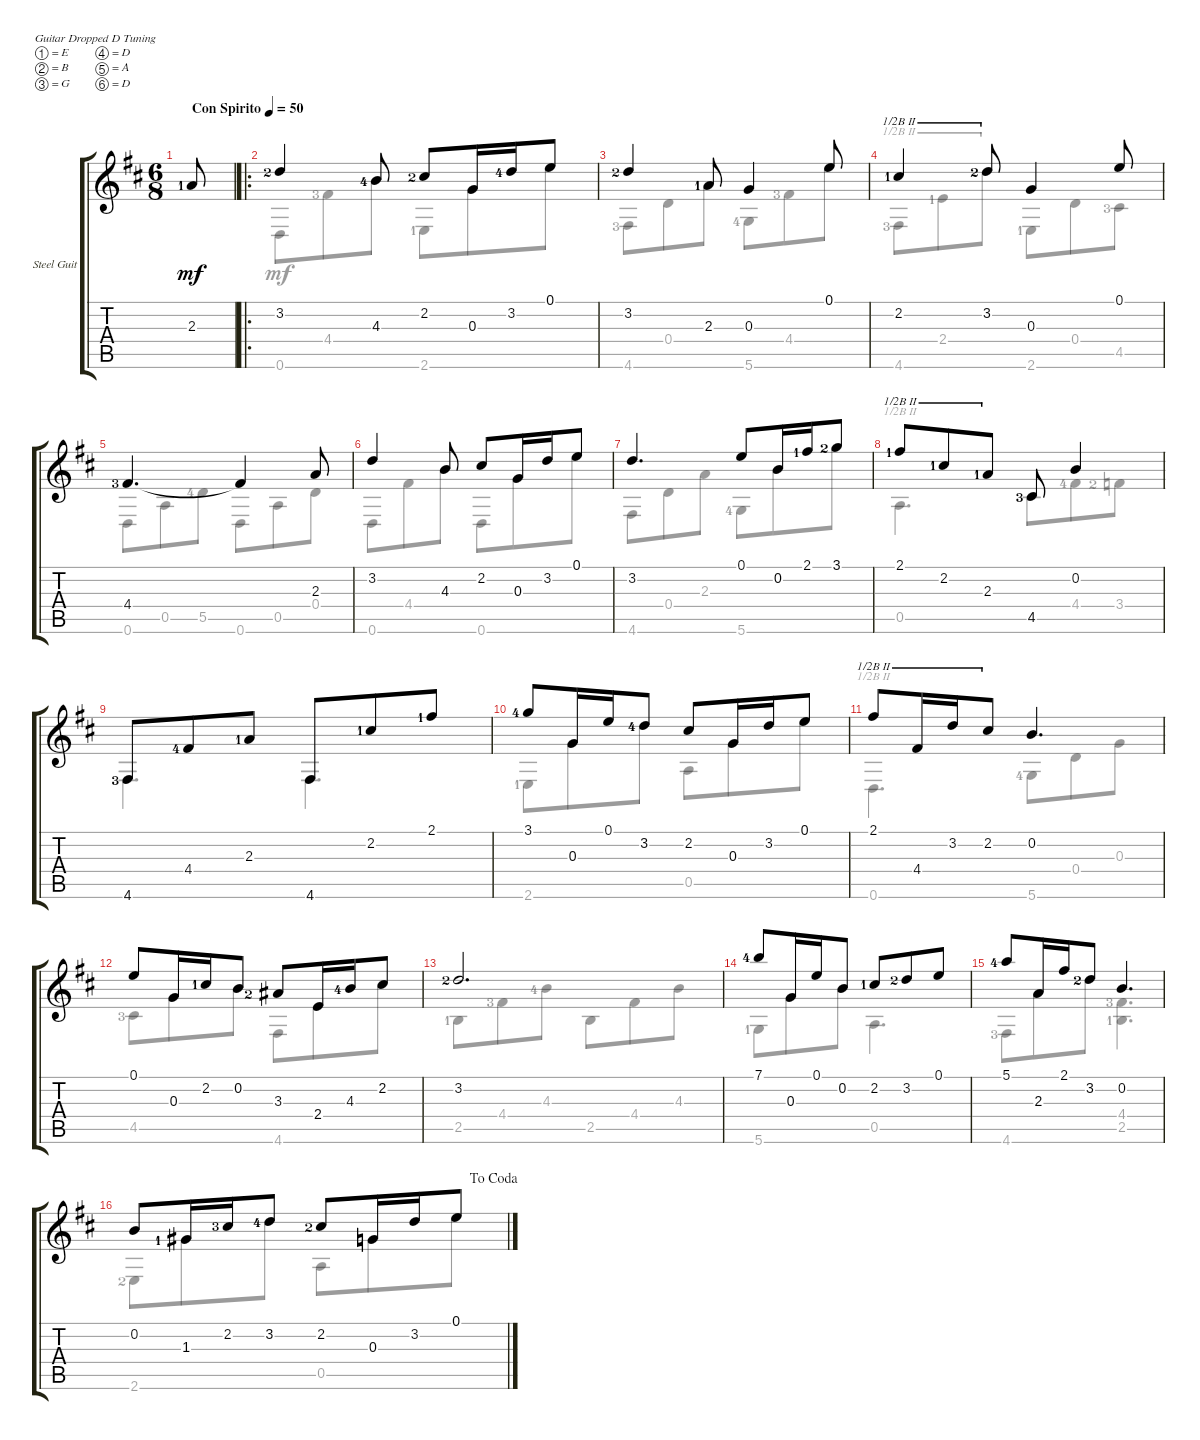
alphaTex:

\defaultSystemsLayout 4
\bracketExtendMode groupsimilarinstruments
\firstSystemTrackNameOrientation horizontal
\otherSystemsTrackNameOrientation horizontal
\track ("Steel Guitar" "Steel Guit") {instrument acousticguitarsteel}
\staff {score tabs}
\tuning (E4 B3 G3 D3 A2 D2)
\voice
\ts (6 8)
\ac
\tempo (50 "Con Spirito")
\clef g2
\ks d
2.3{lf 2}.8{dy mf instrument acousticguitarsteel} |
\ro
3.2{lf 3}.4 4.3{lf 5}.8 2.2{lf 3}.8 0.3.16 3.2{lf 5}.16 0.1.8 |
3.2{lf 3}.4 2.3{lf 2}.8 0.3.4 0.1.8 |
2.2{lf 2}.4{barre (2 half)} 3.2{lf 3}.8{barre (2 half)} 0.3.4 0.1.8 |
4.4{lf 4}.4{d} 4.4{t}.4 2.3.8 |
3.2.4 4.3.8 2.2.8 0.3.16 3.2.16 0.1.8 |
3.2.4{d} 0.1.8 0.2.16 2.1{lf 2}.16 3.1{lf 3}.8 |
2.1{lf 2}.8{barre (2 half)} 2.2{lf 2}.8{barre (2 half)} 2.3{lf 2}.8{barre (2 half)} 4.5{lf 4}.8 0.2.4 |
4.6{lf 4}.8 4.4{lf 5}.8 2.3{lf 2}.8 4.6.8 2.2{lf 2}.8 2.1{lf 2}.8 |
3.1{lf 5}.8 0.3.16 0.1.16 3.2{lf 5}.8 2.2.8 0.3.16 3.2.16 0.1.8 |
2.1.8{barre (2 half)} 4.4.16{barre (2 half)} 3.2.16{barre (2 half)} 2.2.8{barre (2 half)} 0.2.4{d} |
0.1.8 0.3.16 2.2{lf 2}.16 0.2.8 3.3{lf 3}.8 2.4.16 4.3{lf 5}.16 2.2.8 |
3.2{lf 3}.2{d} |
7.1{lf 5}.8 0.3.16 0.1.16 0.2.8 2.2{lf 2}.8 3.2{lf 3}.8 0.1.8 |
5.1{lf 5}.8 2.3.16 2.1.16 3.2{lf 3}.8 0.2.4{d} |
\jump dacoda
0.2.8 1.3{lf 2}.16 2.2{lf 4}.16 3.2{lf 5}.8 2.2{lf 3}.8 0.3.16 3.2.16 0.1.8
\voice
\clef g2
\ottava regular
\simile none
\ks d
|
0.6.8 4.4{lf 4}.8 4.3{lf 5}.8 2.6{lf 2}.8 0.3.8 0.1.8 |
4.6{lf 4}.8 0.4.8 2.3{lf 2}.8 5.6{lf 5}.8 4.4{lf 4}.8 0.1.8 |
4.6{lf 4}.8{barre (2 half)} 2.4{lf 2}.8{barre (2 half)} 3.2{lf 3}.8{barre (2 half)} 2.6{lf 2}.8 0.4.8 4.5{lf 4}.8 |
0.6.8 0.5.8 5.5{lf 5}.8 0.6.8 0.5.8 0.4.8 |
0.6.8 4.4.8 4.3.8 0.6.8 0.3.8 0.1.8 |
4.6.8 0.4.8 2.3.8 5.6{lf 5}.8 0.2.8 3.1{lf 3}.8 |
0.5.4{d barre (2 half)} 4.5{lf 4}.8 4.4{lf 5}.8 3.4{lf 3}.8 |
4.6{lf 4}.4{d} 4.6.4{d} |
2.6{lf 2}.8 0.3.8 3.2{lf 5}.8 0.5.8 0.3.8 0.1.8 |
0.6.4{d barre (2 half)} 5.6{lf 5}.8 0.4.8 0.3.8 |
4.5{lf 4}.8 0.3.8 0.2.8 4.6.8 2.4.8 2.2.8 |
2.5{lf 2}.8 4.4{lf 4}.8 4.3{lf 5}.8 2.5.8 4.4.8 4.3.8 |
5.6{lf 2}.8 0.3.8 0.2.8 0.5.4{d} |
4.6{lf 4}.8 2.3.8 3.2{lf 3}.8 (4.4{lf 4} 2.5{lf 2}).4{d} |
2.6{lf 3}.8 1.3{lf 2}.8 3.2{lf 5}.8 0.5.8 0.3.8 0.1.8
